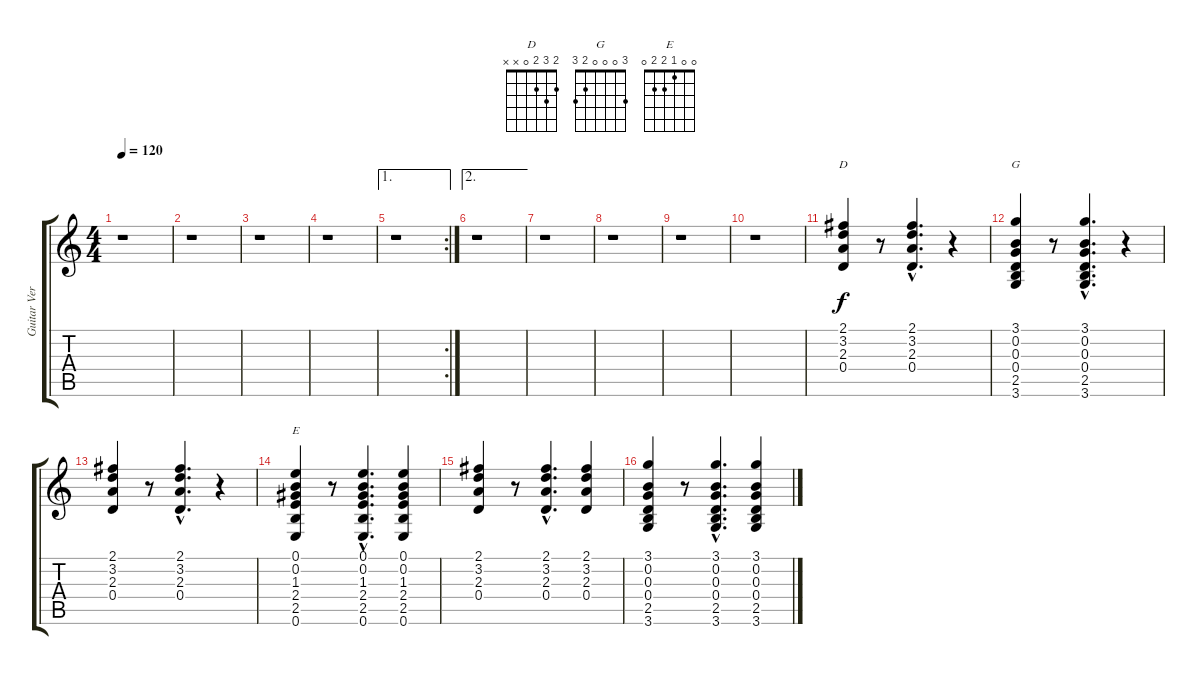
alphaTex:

\track ("Guitar Verse" "Guitar Ver") {instrument overdrivenguitar}
\staff {score tabs}
\tuning (E4 B3 G3 D3 A2 E2) {hide}
\chord ("D" 2 3 2 0 x x)
\chord ("G" 3 0 0 0 2 3)
\chord ("E" 0 0 1 2 2 0)
\ts (4 4)
\tempo 120
\clef g2
\ks c
r.1{dy f} |
r.1 |
r.1 |
r.1 |
\ae 1
\rc 2
r.1 |
\ae 2
r.1 |
r.1 |
r.1 |
r.1 |
r.1 |
(2.1 3.2 2.3 0.4).4{ch "D"} r.8 (2.1{hac} 3.2{hac} 2.3{hac} 0.4{hac}).4{d} r.4 |
(3.1 0.2 0.3 0.4 2.5 3.6).4{ch "G"} r.8 (3.1{hac} 0.2{hac} 0.3{hac} 0.4{hac} 2.5{hac} 3.6{hac}).4{d} r.4 |
(2.1 3.2 2.3 0.4).4 r.8 (2.1{hac} 3.2{hac} 2.3{hac} 0.4{hac}).4{d} r.4 |
(0.1 0.2 1.3 2.4 2.5 0.6).4{ch "E"} r.8 (0.1{hac} 0.2{hac} 1.3{hac} 2.4{hac} 2.5{hac} 0.6{hac}).4{d} (0.1 0.2 1.3 2.4 2.5 0.6).4 |
(2.1 3.2 2.3 0.4).4 r.8 (2.1{hac} 3.2{hac} 2.3{hac} 0.4{hac}).4{d} (2.1 3.2 2.3 0.4).4 |
(3.1 0.2 0.3 0.4 2.5 3.6).4 r.8 (3.1{hac} 0.2{hac} 0.3{hac} 0.4{hac} 2.5{hac} 3.6{hac}).4{d} (3.1 0.2 0.3 0.4 2.5 3.6).4
